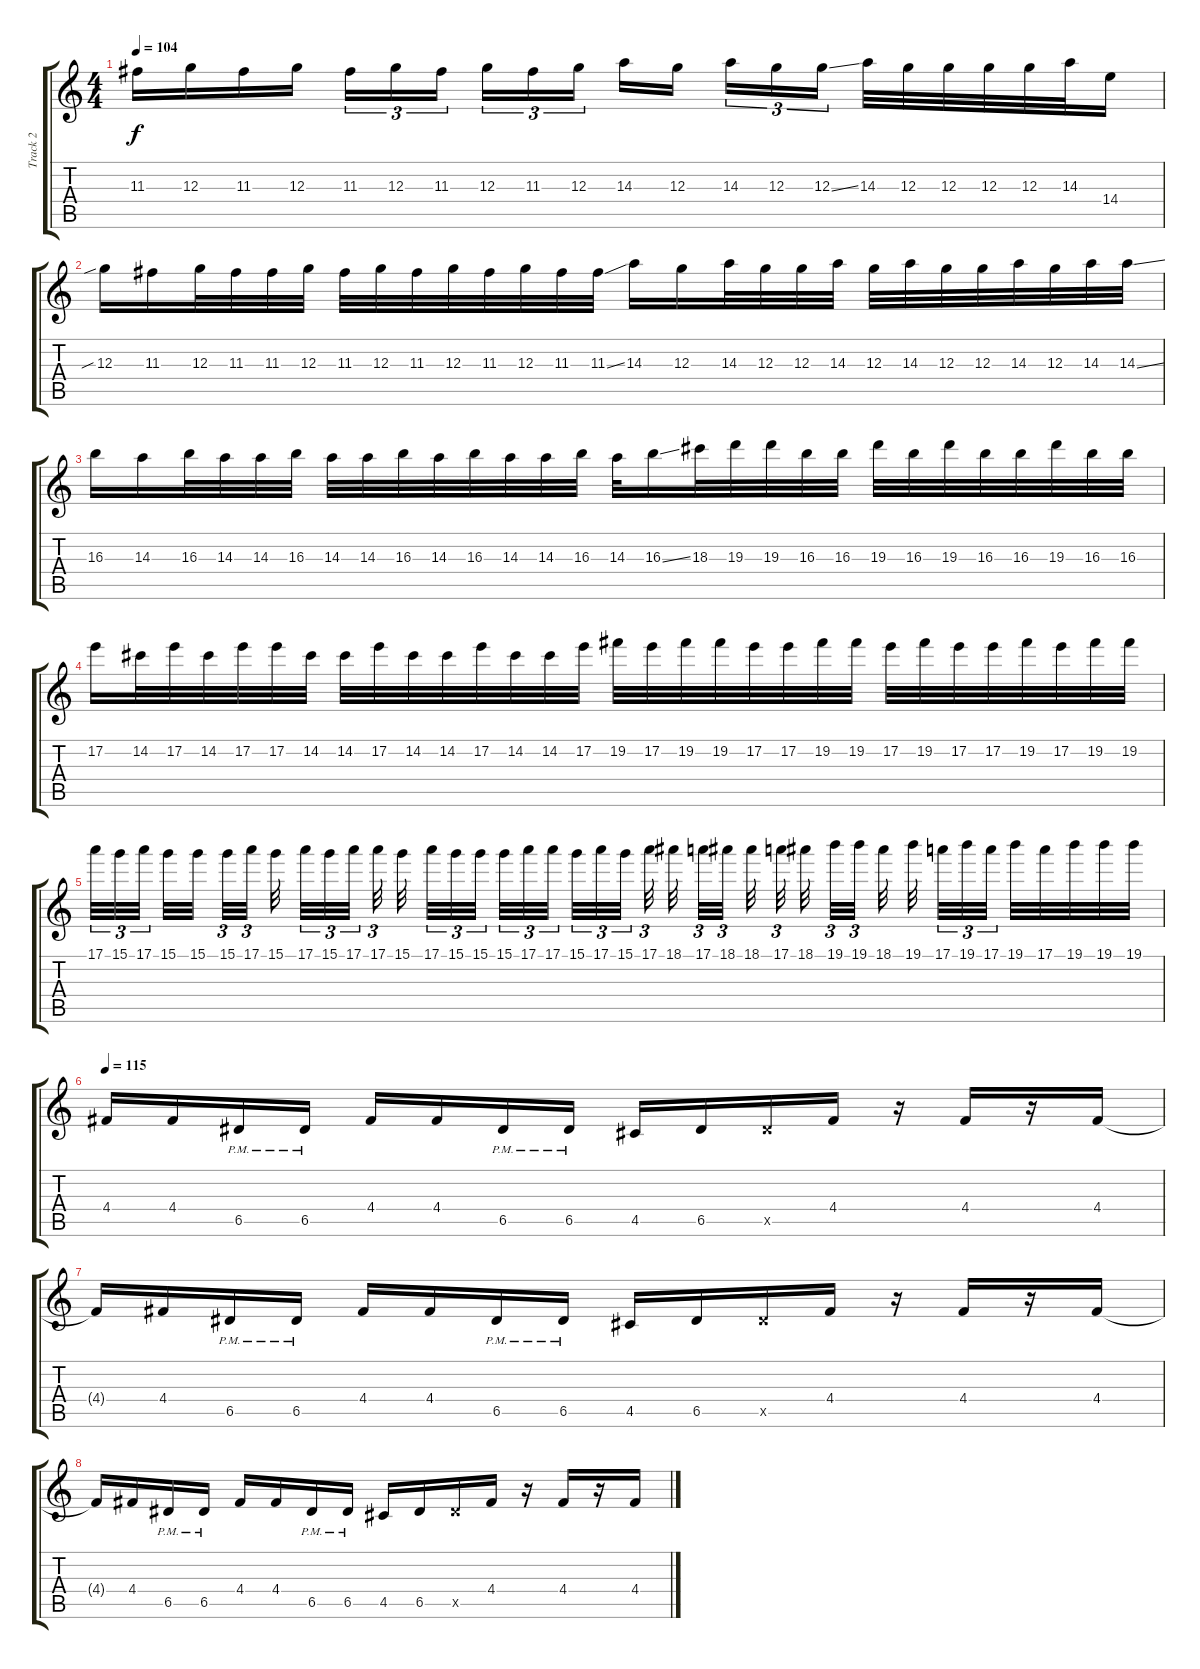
\track ("Track 2" "Track 2") {instrument electricguitarjazz}
\staff {score tabs}
\tuning (E4 B3 G3 D3 A2 D2) {hide}
\ts (4 4)
\tempo 104
\clef g2
\ks c
11.3{t}.16{dy f} 12.3.16 11.3.16 12.3.16 11.3.16{tu (3 2)} 12.3.16{tu (3 2)} 11.3.16{tu (3 2) beam splitsecondary} 12.3.16{tu (3 2)} 11.3.16{tu (3 2)} 12.3.16{tu (3 2)} 14.3.16 12.3.16{beam splitsecondary} 14.3.16{tu (3 2)} 12.3.16{tu (3 2)} 12.3{ss}.16{tu (3 2)} 14.3.32 12.3.32 12.3.32 12.3.32 12.3.32 14.3.32 14.4.16 |
12.3{sib}.16 11.3.16 12.3.32 11.3.32 11.3.32 12.3.32 11.3.32 12.3.32 11.3.32 12.3.32 11.3.32 12.3.32 11.3.32 11.3{ss}.32 14.3.16 12.3.16 14.3.32 12.3.32 12.3.32 14.3.32 12.3.32 14.3.32 12.3.32 12.3.32 14.3.32 12.3.32 14.3.32 14.3{ss}.32 |
16.3.16 14.3.16 16.3.32 14.3.32 14.3.32 16.3.32 14.3.32 14.3.32 16.3.32 14.3.32 16.3.32 14.3.32 14.3.32 16.3.32 14.3.32 16.3{ss}.16 18.3.32 19.3.32 19.3.32 16.3.32 16.3.32 19.3.32 16.3.32 19.3.32 16.3.32 16.3.32 19.3.32 16.3.32 16.3.32 |
17.2.16 14.2.32 17.2.32 14.2.32 17.2.32 17.2.32 14.2.32 14.2.32 17.2.32 14.2.32 14.2.32 17.2.32 14.2.32 14.2.32 17.2.32 19.2.32 17.2.32 19.2.32 19.2.32 17.2.32 17.2.32 19.2.32 19.2.32 17.2.32 19.2.32 17.2.32 17.2.32 19.2.32 17.2.32 19.2.32 19.2.32 |
17.1.32{tu (3 2)} 15.1.32{tu (3 2)} 17.1.32{tu (3 2) beam splitsecondary} 15.1.32 15.1.32{beam splitsecondary} 15.1.32{tu (3 2)} 17.1.32{tu (3 2) beam splitsecondary} 15.1.32{beam splitsecondary} 17.1.32{tu (3 2)} 15.1.32{tu (3 2)} 17.1.32{tu (3 2)} 17.1.32{tu (3 2) beam splitsecondary} 15.1.32{beam splitsecondary} 17.1.32{tu (3 2)} 15.1.32{tu (3 2)} 15.1.32{tu (3 2) beam splitsecondary} 15.1.32{tu (3 2)} 17.1.32{tu (3 2)} 17.1.32{tu (3 2) beam splitsecondary} 15.1.32{tu (3 2)} 17.1.32{tu (3 2)} 15.1.32{tu (3 2)} 17.1.32{tu (3 2) beam splitsecondary} 18.1.32{beam splitsecondary} 17.1.32{tu (3 2)} 18.1.32{tu (3 2) beam splitsecondary} 18.1.32{beam splitsecondary} 17.1.32{tu (3 2) beam splitsecondary} 18.1.32{beam splitsecondary} 19.1.32{tu (3 2)} 19.1.32{tu (3 2) beam splitsecondary} 18.1.32 19.1.32{beam splitsecondary} 17.1.32{tu (3 2)} 19.1.32{tu (3 2)} 17.1.32{tu (3 2) beam splitsecondary} 19.1.32 17.1.32 19.1.32 19.1.32 19.1.32 |
\tempo 115
4.4.16{instrument electricguitarjazz} 4.4.16 6.5{pm}.16 6.5{pm}.16 4.4.16 4.4.16 6.5{pm}.16 6.5{pm}.16 4.5.16 6.5.16 6.5{x}.16 4.4.16 r.16 4.4.16 r.16 4.4.16 |
4.4{t}.16 4.4.16 6.5{pm}.16 6.5{pm}.16 4.4.16 4.4.16 6.5{pm}.16 6.5{pm}.16 4.5.16 6.5.16 6.5{x}.16 4.4.16 r.16 4.4.16 r.16 4.4.16 |
4.4{t}.16 4.4.16 6.5{pm}.16 6.5{pm}.16 4.4.16 4.4.16 6.5{pm}.16 6.5{pm}.16 4.5.16 6.5.16 6.5{x}.16 4.4.16 r.16 4.4.16 r.16 4.4.16
